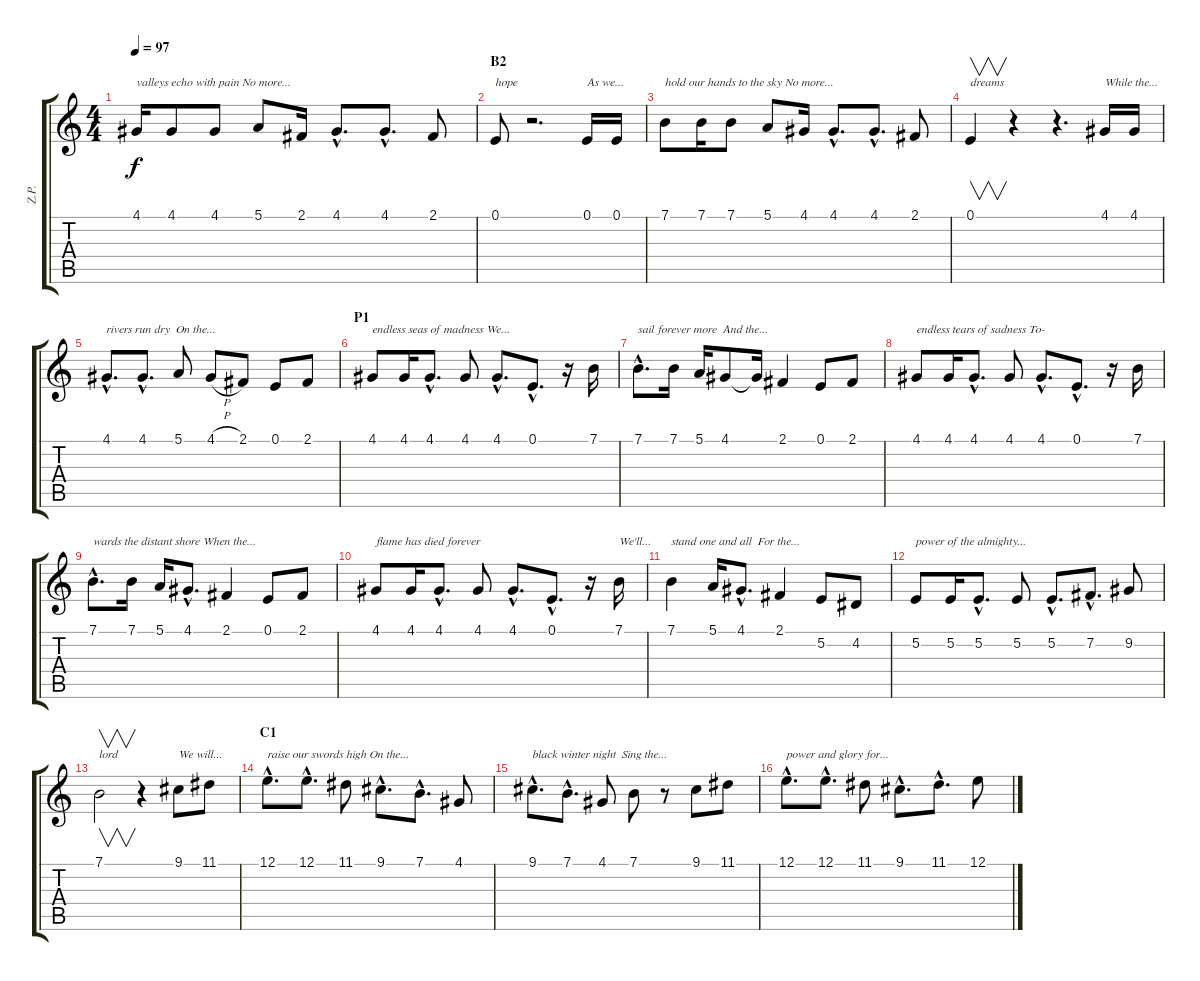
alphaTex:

\track ("Z.P." "Z.P.") {instrument frenchhorn}
\staff {score tabs}
\tuning (E4 B3 G3 D3 A2 E2) {hide}
\ts (4 4)
\tempo 97
\clef g2
\ks c
4.1.16{txt "valleys echo with pain No more..." dy f} 4.1.8 4.1.8 5.1.8 2.1.16 4.1{hac}.8{d} 4.1{hac}.8{d} 2.1.8 |
\section ("" "B2")
0.1.8{txt "hope"} r.2{d} 0.1.16{txt "As we..."} 0.1.16 |
7.1.8{txt "hold our hands to the sky No more..."} 7.1.16 7.1.8 5.1.8 4.1.16 4.1{hac}.8{d} 4.1{hac}.8{d} 2.1.8 |
0.1.4{v txt "dreams"} r.4 r.4{d} 4.1.16{txt "While the..."} 4.1.16 |
4.1{hac}.8{d txt "rivers run dry  On the..."} 4.1{hac}.8{d} 5.1.8 4.1{h}.8 2.1.8 0.1.8 2.1.8 |
\section ("" "P1")
4.1.8{txt "endless seas of madness We..."} 4.1.16 4.1{hac}.8{d} 4.1.8 4.1{hac}.8{d} 0.1{hac}.8{d} r.16 7.1.16 |
7.1{hac}.8{d txt "sail forever more  And the..."} 7.1.16 5.1.16 4.1.8 4.1{t}.16 2.1.4 0.1.8 2.1.8 |
4.1.8{txt "endless tears of sadness To-"} 4.1.16 4.1{hac}.8{d} 4.1.8 4.1{hac}.8{d} 0.1{hac}.8{d} r.16 7.1.16 |
7.1{hac}.8{d txt "wards the distant shore When the..."} 7.1.16 5.1.16 4.1{hac}.8{d} 2.1.4 0.1.8 2.1.8 |
4.1.8{txt "flame has died forever"} 4.1.16 4.1{hac}.8{d} 4.1.8 4.1{hac}.8{d} 0.1{hac}.8{d} r.16 7.1.16{txt "We'll..."} |
7.1.4{txt "stand one and all  For the..."} 5.1.16 4.1{hac}.8{d} 2.1.4 5.2.8 4.2.8 |
5.2.8{txt "power of the almighty..."} 5.2.16 5.2{hac}.8{d} 5.2.8 5.2{hac}.8{d} 7.2{hac}.8{d} 9.2.8 |
7.1.2{v txt "lord"} r.4 9.1.8{txt "We will..."} 11.1.8 |
\section ("" "C1")
12.1{hac}.8{d txt "raise our swords high On the..."} 12.1{hac}.8{d} 11.1.8 9.1{hac}.8{d} 7.1{hac}.8{d} 4.1.8 |
9.1{hac}.8{d txt "black winter night  Sing the..."} 7.1{hac}.8{d} 4.1.8 7.1.8 r.8 9.1.8 11.1.8 |
12.1{hac}.8{d txt "power and glory for..."} 12.1{hac}.8{d} 11.1.8 9.1{hac}.8{d} 11.1{hac}.8{d} 12.1.8
